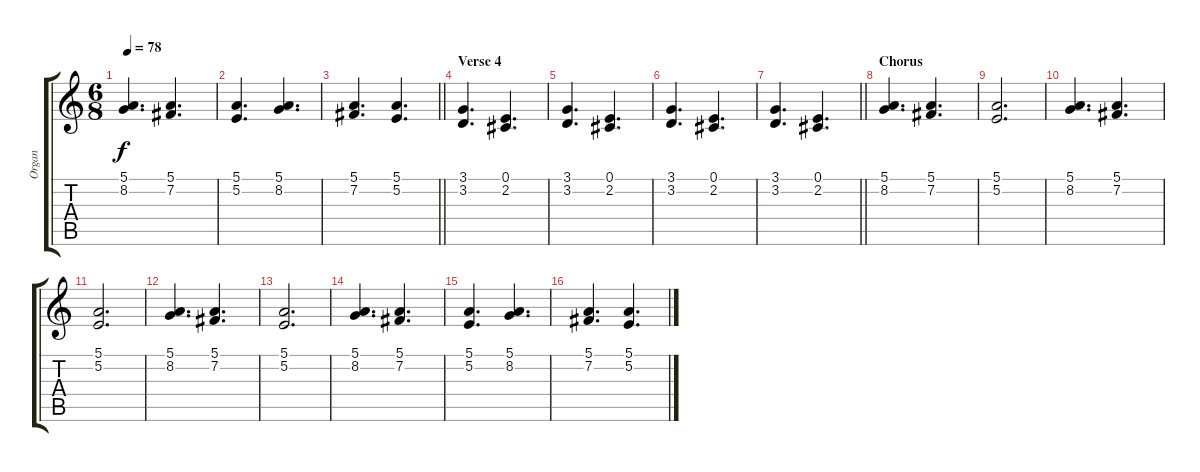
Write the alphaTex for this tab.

\track ("Organ" "Organ") {instrument percussiveorgan}
\staff {score tabs}
\tuning (E4 B3 G3 D3 A2 E2) {hide}
\ts (6 8)
\tempo 78
\clef g2
\ks c
(5.1 8.2).4{d dy f} (5.1 7.2).4{d} |
(5.1 5.2).4{d} (5.1 8.2).4{d} |
\barLineRight lightlight
(5.1 7.2).4{d} (5.1 5.2).4{d} |
\section ("" "Verse 4")
(3.1 3.2).4{d} (0.1 2.2).4{d} |
(3.1 3.2).4{d} (0.1 2.2).4{d} |
(3.1 3.2).4{d} (0.1 2.2).4{d} |
\barLineRight lightlight
(3.1 3.2).4{d} (0.1 2.2).4{d} |
\section ("" "Chorus")
(5.1 8.2).4{d} (5.1 7.2).4{d} |
(5.1 5.2).2{d} |
(5.1 8.2).4{d} (5.1 7.2).4{d} |
(5.1 5.2).2{d} |
(5.1 8.2).4{d} (5.1 7.2).4{d} |
(5.1 5.2).2{d} |
(5.1 8.2).4{d} (5.1 7.2).4{d} |
(5.1 5.2).4{d} (5.1 8.2).4{d} |
(5.1 7.2).4{d} (5.1 5.2).4{d}
